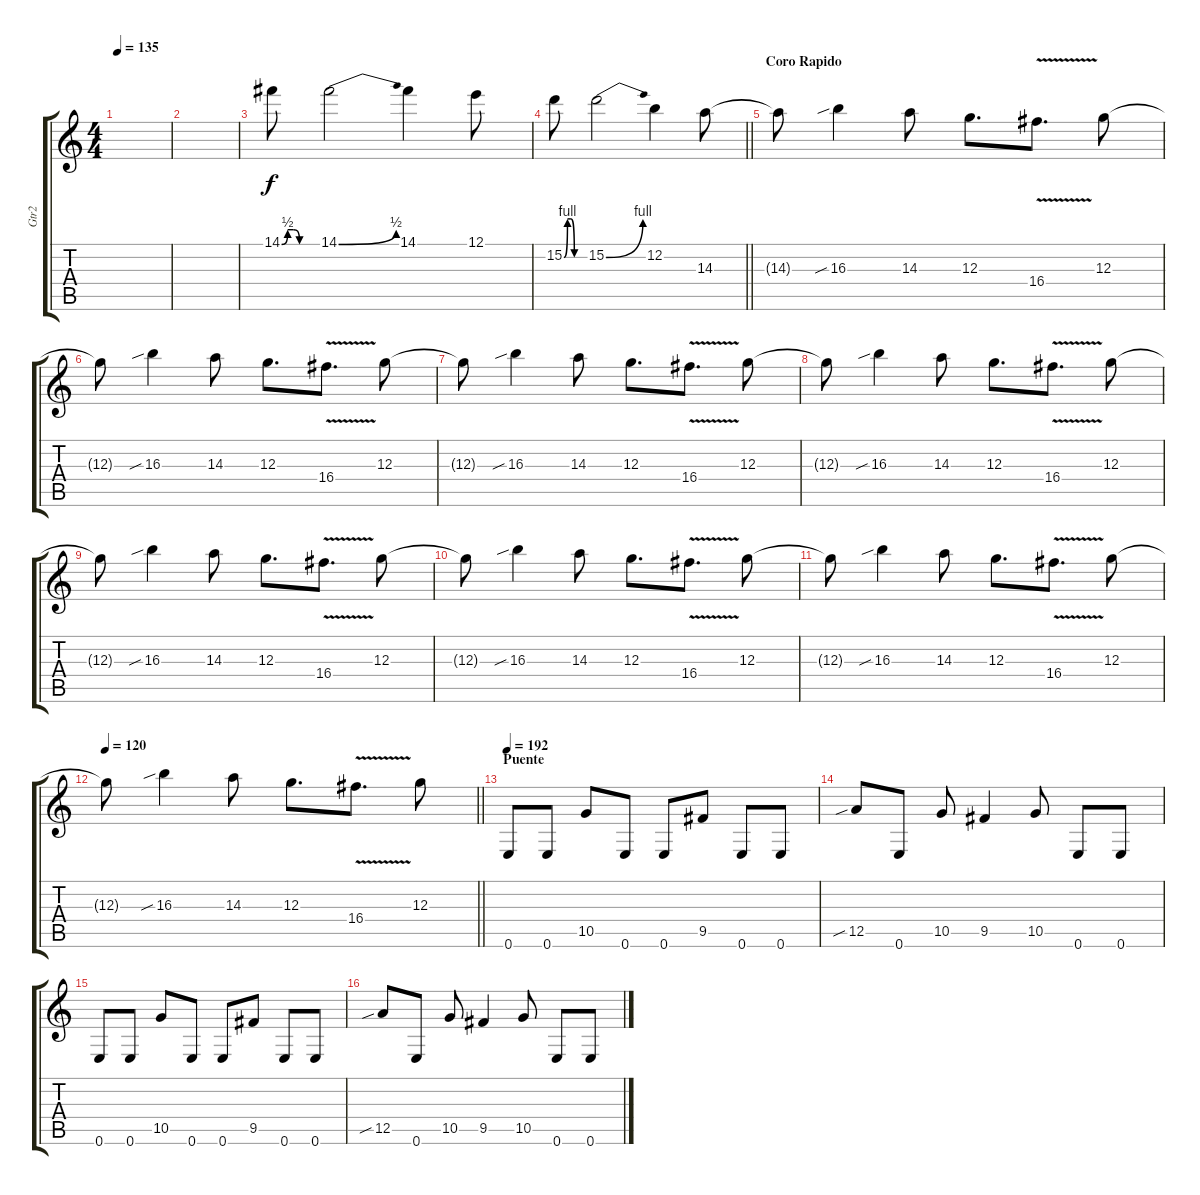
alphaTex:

\track ("Gtr2" "Gtr2") {instrument overdrivenguitar}
\staff {score tabs}
\tuning (E4 B3 G3 D3 A2 E2) {hide}
\ts (4 4)
\tempo 135
\clef g2
\ks c
|
|
14.1{be (custom 0 0 10 2 20 2 30 0 60 0)}.8 14.1{be (bend 0 0 60 2)}.2 14.1.4 12.1.8 |
\barLineRight lightlight
15.2{be (custom 0 0 10 4 20 4 30 0 60 0)}.8 15.2{be (bend 0 0 60 4)}.2 12.2.4 14.3.8 |
\section ("" "Coro Rapido")
14.3{t}.8 16.3{sib}.4 14.3.8 12.3.8{d} 16.4{v}.8{d} 12.3.8 |
12.3{t}.8 16.3{sib}.4 14.3.8 12.3.8{d} 16.4{v}.8{d} 12.3.8 |
12.3{t}.8 16.3{sib}.4 14.3.8 12.3.8{d} 16.4{v}.8{d} 12.3.8 |
12.3{t}.8 16.3{sib}.4 14.3.8 12.3.8{d} 16.4{v}.8{d} 12.3.8 |
12.3{t}.8 16.3{sib}.4 14.3.8 12.3.8{d} 16.4{v}.8{d} 12.3.8 |
12.3{t}.8 16.3{sib}.4 14.3.8 12.3.8{d} 16.4{v}.8{d} 12.3.8 |
12.3{t}.8 16.3{sib}.4 14.3.8 12.3.8{d} 16.4{v}.8{d} 12.3.8 |
\tempo 120
\barLineRight lightlight
12.3{t}.8 16.3{sib}.4 14.3.8 12.3.8{d} 16.4{v}.8{d} 12.3.8 |
\section ("" "Puente")
\tempo 192
0.6.8{volume 16} 0.6.8 10.5.8 0.6.8 0.6.8 9.5.8 0.6.8 0.6.8 |
12.5{sib}.8 0.6.8 10.5.8 9.5.4 10.5.8 0.6.8 0.6.8 |
0.6.8 0.6.8 10.5.8 0.6.8 0.6.8 9.5.8 0.6.8 0.6.8 |
12.5{sib}.8 0.6.8 10.5.8 9.5.4 10.5.8 0.6.8 0.6.8
